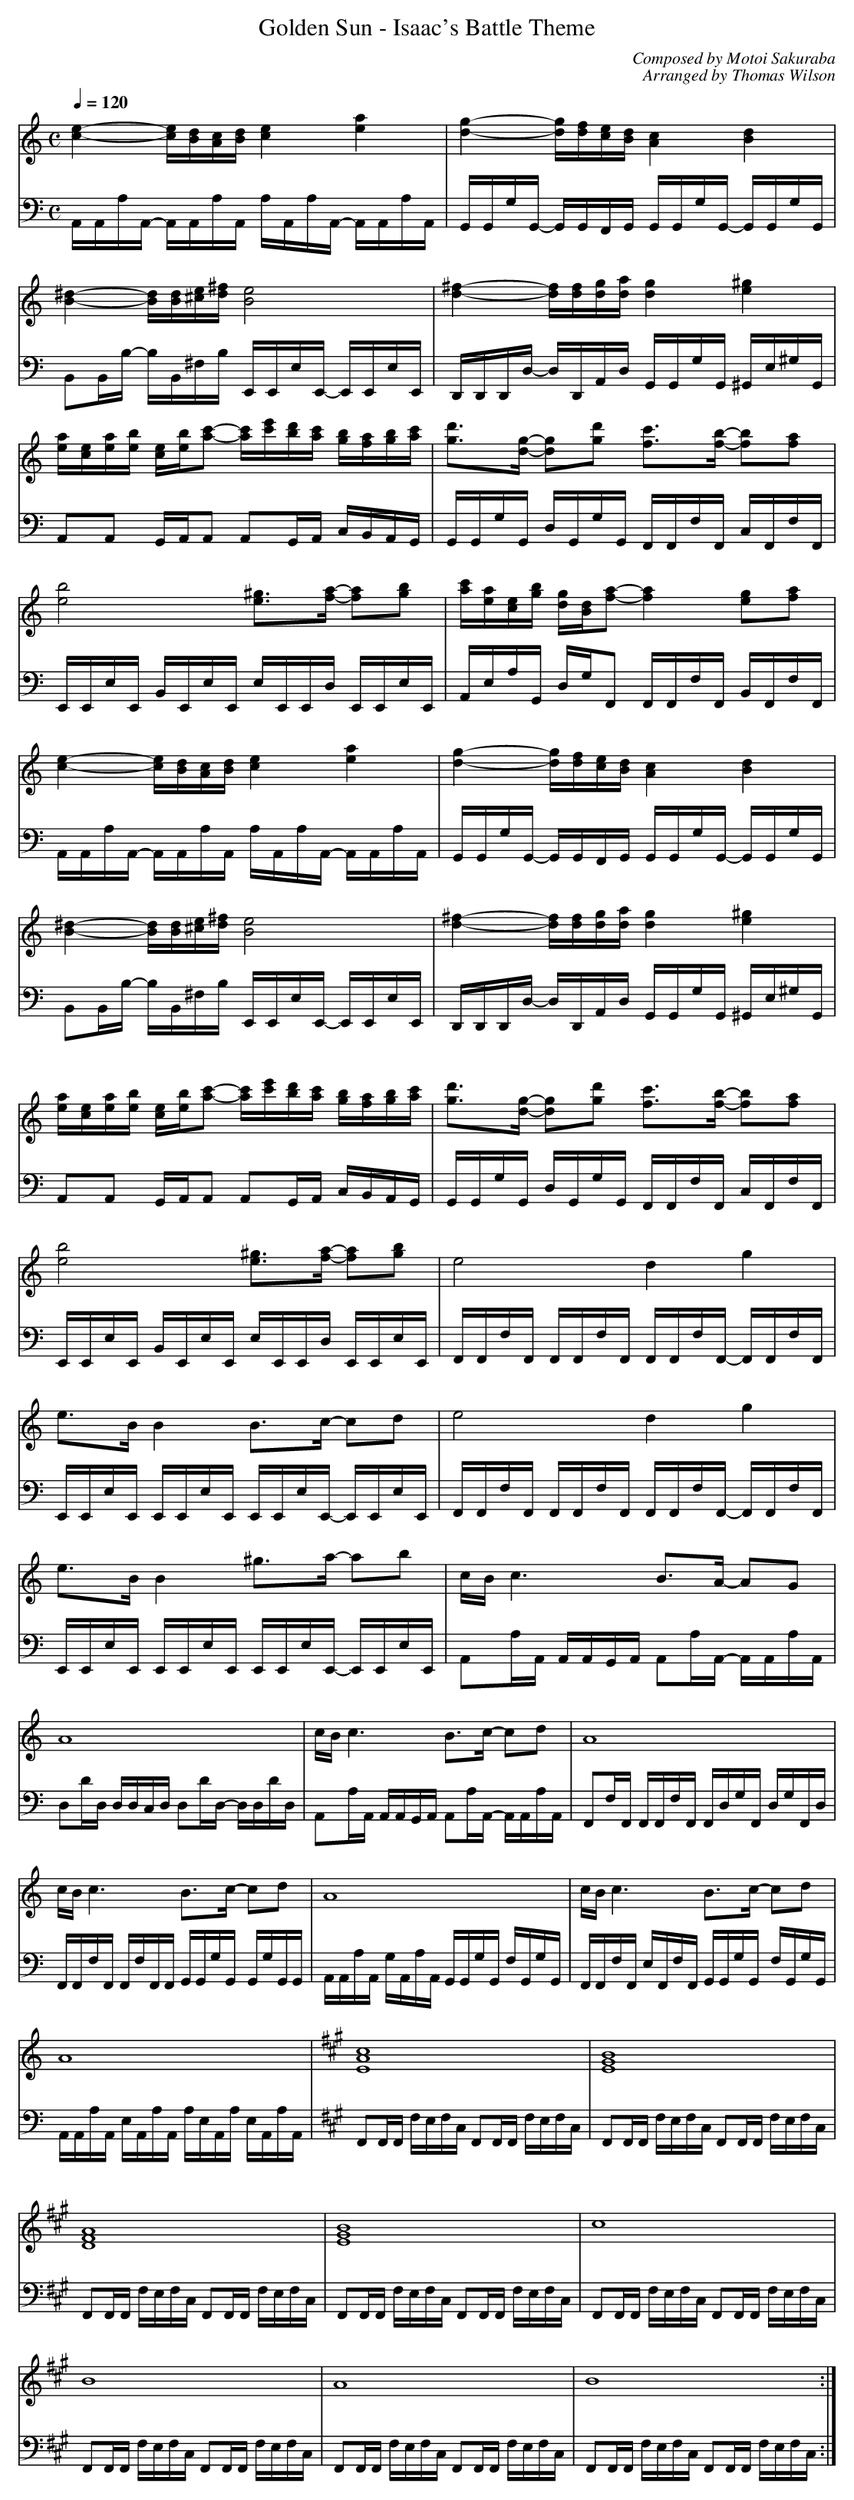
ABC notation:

X:1
T:Golden Sun - Isaac's Battle Theme
C:Composed by Motoi Sakuraba
C:Arranged by Thomas Wilson
M:C
Q:1/4=120
L:1/16
V:T treble
V:B bass
K:C
[V:T] [ce]4-           [ce][Bd][Ac][Bd] [ce]4 [ea]4                            | [dg]4-            [dg][df][ce][Bd] [Ac]4 [Bd]4            |
[V:B] A,,A,,A,A,,-     A,,A,,A,A,, A,A,,A,A,,- A,,A,,A,A,,                     | G,,G,,G,G,,-      G,,G,,F,,G,, G,,G,,G,G,,- G,,G,,G,G,,   |
[V:T] [B^d]4-          [Bd][Bd][^ce][d^f] [Be]8                                | [d^f]4-           [df][df][dg][da] [dg]4 [e^g]4           |
[V:B] B,,2B,,B,-       B,B,,^F,B, E,,E,,E,E,,- E,,E,,E,E,,                     | D,,D,,D,,D,-      D,D,,A,,D, G,,G,,G,G,, ^G,,E,^G,G,,     |
[V:T] [ea][ce][ea][eb] [ce][eb][ac']2- [ac'][c'e'][bd'][ac'] [gb][fa][gb][ac'] | [gd']3[dg]-       [dg]2[gd']2 [fc']3[fb]- [fb]2[fa]2      |
[V:B] A,,2A,,2         G,,A,,A,,2 A,,2G,,A,, C,B,,A,,G,,                       | G,,G,,G,G,,       D,G,,G,G,, F,,F,,F,F,, C,F,,F,F,,       |
[V:T] [eb]8            [e^g]3[fa]- [fa]2[gb]2                                  | [ac'][ea][ce][gb] [dg][Bd][fa]2- [fa]4 [eg]2[fa]2         |
[V:B] E,,E,,E,E,,      B,,E,,E,E,, E,E,,E,,D, E,,E,,E,E,,                      | A,,E,A,G,,        D,G,F,,2 F,,F,,F,F,, B,,F,,F,F,,        |
[V:T] [ce]4-           [ce][Bd][Ac][Bd] [ce]4 [ea]4                            | [dg]4-            [dg][df][ce][Bd] [Ac]4 [Bd]4            |
[V:B] A,,A,,A,A,,-     A,,A,,A,A,, A,A,,A,A,,- A,,A,,A,A,,                     | G,,G,,G,G,,-      G,,G,,F,,G,, G,,G,,G,G,,- G,,G,,G,G,,   |
[V:T] [B^d]4-          [Bd][Bd][^ce][d^f] [Be]8                                | [d^f]4-           [df][df][dg][da] [dg]4 [e^g]4           |
[V:B] B,,2B,,B,-       B,B,,^F,B, E,,E,,E,E,,- E,,E,,E,E,,                     | D,,D,,D,,D,-      D,D,,A,,D, G,,G,,G,G,, ^G,,E,^G,G,,     |
[V:T] [ea][ce][ea][eb] [ce][eb][ac']2- [ac'][c'e'][bd'][ac'] [gb][fa][gb][ac'] | [gd']3[dg]-       [dg]2[gd']2 [fc']3[fb]- [fb]2[fa]2      |
[V:B] A,,2A,,2         G,,A,,A,,2 A,,2G,,A,, C,B,,A,,G,,                       | G,,G,,G,G,,       D,G,,G,G,, F,,F,,F,F,, C,F,,F,F,,       |
[V:T] [eb]8            [e^g]3[fa]- [fa]2[gb]2                                  | e8                d4 g4                                   |
[V:B] E,,E,,E,E,,      B,,E,,E,E,, E,E,,E,,D, E,,E,,E,E,,                      | F,,F,,F,F,,       F,,F,,F,F,, F,,F,,F,F,,- F,,F,,F,F,,    |
[V:T] e3B              B4 B3c- c2d2                                            | e8                d4 g4                                   |
[V:B] E,,E,,E,E,,      E,,E,,E,E,, E,,E,,E,E,,- E,,E,,E,E,,                    | F,,F,,F,F,,       F,,F,,F,F,, F,,F,,F,F,,- F,,F,,F,F,,    |
[V:T] e3B              B4 ^g3a- a2b2                                           | cB                c6 B3A- A2G2                            |
[V:B] E,,E,,E,E,,      E,,E,,E,E,, E,,E,,E,E,,- E,,E,,E,E,,                    | A,,2A,A,,         A,,A,,G,,A,, A,,2A,A,,- A,,A,,A,A,,     |
[V:T] A16                                                                      | cB                c6 B3c- c2d2                            | A16                                            |
[V:B] D,2DD,           D,D,C,D, D,2DD,- D,D,DD,                                | A,,2A,A,,         A,,A,,G,,A,, A,,2A,A,,- A,,A,,A,A,,     | F,,2F,F,,   F,,F,,F,F,, F,,D,G,F,, D,G,F,,D,   |
[V:T] cB               c6 B3c- c2d2                                            | A16                                                       | cB          c6 B3c- c2d2                       |
[V:B] F,,F,,F,F,,      F,,F,F,,F,, G,,G,,G,G,, G,,G,G,,G,,                     | A,,A,,A,A,,       G,A,,A,A,, G,,G,,G,G,, F,G,,G,G,,       | F,,F,,F,F,, E,F,,F,F,, G,,G,,G,G,, F,G,,G,G,,  |
[V:T] A16                                                                      | [K:A]             [EAc]16                                 | [EGB]16                                        |
[V:B] A,,A,,A,A,,      E,A,,A,A,, A,E,A,,A, E,A,,A,A,,                         | [K:A]             F,,2F,,F,, F,E,F,C, F,,2F,,F,, F,E,F,C, | F,,2F,,F,,  F,E,F,C, F,,2F,,F,, F,E,F,C,       |
[V:T] [DFA]16                                                                  | [EGB]16                                                   | c16                                            |
[V:B] F,,2F,,F,,       F,E,F,C, F,,2F,,F,, F,E,F,C,                            | F,,2F,,F,,        F,E,F,C, F,,2F,,F,, F,E,F,C,            | F,,2F,,F,,  F,E,F,C, F,,2F,,F,, F,E,F,C,       |
[V:T] B16                                                                      | A16                                                       | B16                                           :|
[V:B] F,,2F,,F,,       F,E,F,C, F,,2F,,F,, F,E,F,C,                            | F,,2F,,F,,        F,E,F,C, F,,2F,,F,, F,E,F,C,            | F,,2F,,F,,  F,E,F,C, F,,2F,,F,, F,E,F,C,      :|
